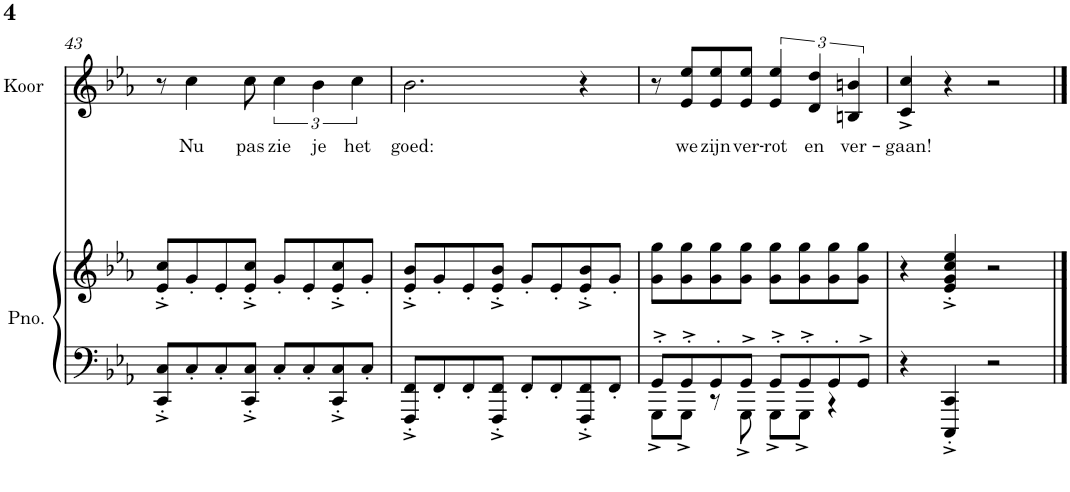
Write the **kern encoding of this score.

**kern	**kern	**kern	**text
*part2	*part2	*part1	*part1
*staff3	*staff2	*staff1	*staff1
*I"Piano	*	*I"Koor	*
*I'Pno.	*	*I'Koor	*
!!LO:PB:g=z
*clefF4	*clefG2	*clefG2	*
*	*	*Trd5c9	*
*k[b-e-a-]	*k[b-e-a-]	*k[b-e-a-]	*
*M4/4	*M4/4	*M4/4	*
=43	=43	=43	=43
8CC/'^ 8C/'^L	8e-/'^ 8cc/'^L	8r	.
!	!	!	!LO:LY:b
8C'/	8g'/	4cc\	Nu
8C'/	8e-'/	.	.
!	!	!	!LO:LY:b
8CC/'^ 8C/'^J	8e-/'^ 8cc/'^J	8cc\	pas
!	!	!	!LO:LY:b
8C'/L	8g'/L	6cc\	zie
8C'/	8e-'/	.	.
!	!	!	!LO:LY:b
.	.	6b-\	je
8CC/'^ 8C/'^	8e-/'^ 8cc/'^	.	.
!	!	!	!LO:LY:b
.	.	6cc\	het
8C'/J	8g'/J	.	.
=44	=44	=44	=44
!	!	!	!LO:LY:b
8FFF/'^ 8FF/'^L	8e-/'^ 8b-/'^L	2.b-\	goed:
8FF'/	8g'/	.	.
8FF'/	8e-'/	.	.
8FFF/'^ 8FF/'^J	8e-/'^ 8b-/'^J	.	.
8FF'/L	8g'/L	.	.
8FF'/	8e-'/	.	.
8FFF/'^ 8FF/'^	8e-/'^ 8b-/'^	4r	.
8FF'/J	8g'/J	.	.
=45	=45	=45	=45
*^	*	*	*
8GG'^/L	8GGG^\L	8g\ 8gg\L	8r	.
!	!	!	!	!LO:LY:b
8GG'^/	8GGG^\J	8g\ 8gg\	8e-/ 8ee-/L	we
!	!	!	!	!LO:LY:b
8GG'/	8r	8g\ 8gg\	8e-/ 8ee-/	zijn
!	!	!	!	!LO:LY:b
8GG^/J	8GGG^\	8g\ 8gg\J	8e-/ 8ee-/J	ver-
!	!	!	!	!LO:LY:b
8GG'^/L	8GGG^\L	8g\ 8gg\L	6e-/ 6ee-/	-rot
8GG'^/	8GGG^\J	8g\ 8gg\	.	.
!	!	!	!	!LO:LY:b
.	.	.	6d/ 6dd/	en
8GG'/	4r	8g\ 8gg\	.	.
!	!	!	!	!LO:LY:b
.	.	.	6Bn/ 6bn/	ver-
8GG^/J	.	8g\ 8gg\J	.	.
*v	*v	*	*	*
=46	=46	=46	=46
!	!	!	!LO:LY:b
4r	4r	4c/^ 4cc/^	-gaan!
4CCC/'^ 4CC/'^	4e-/'^ 4g/'^ 4cc/'^ 4ee-/'^	4r	.
2r	2r	2r	.
==	==	==	==
*-	*-	*-	*-
